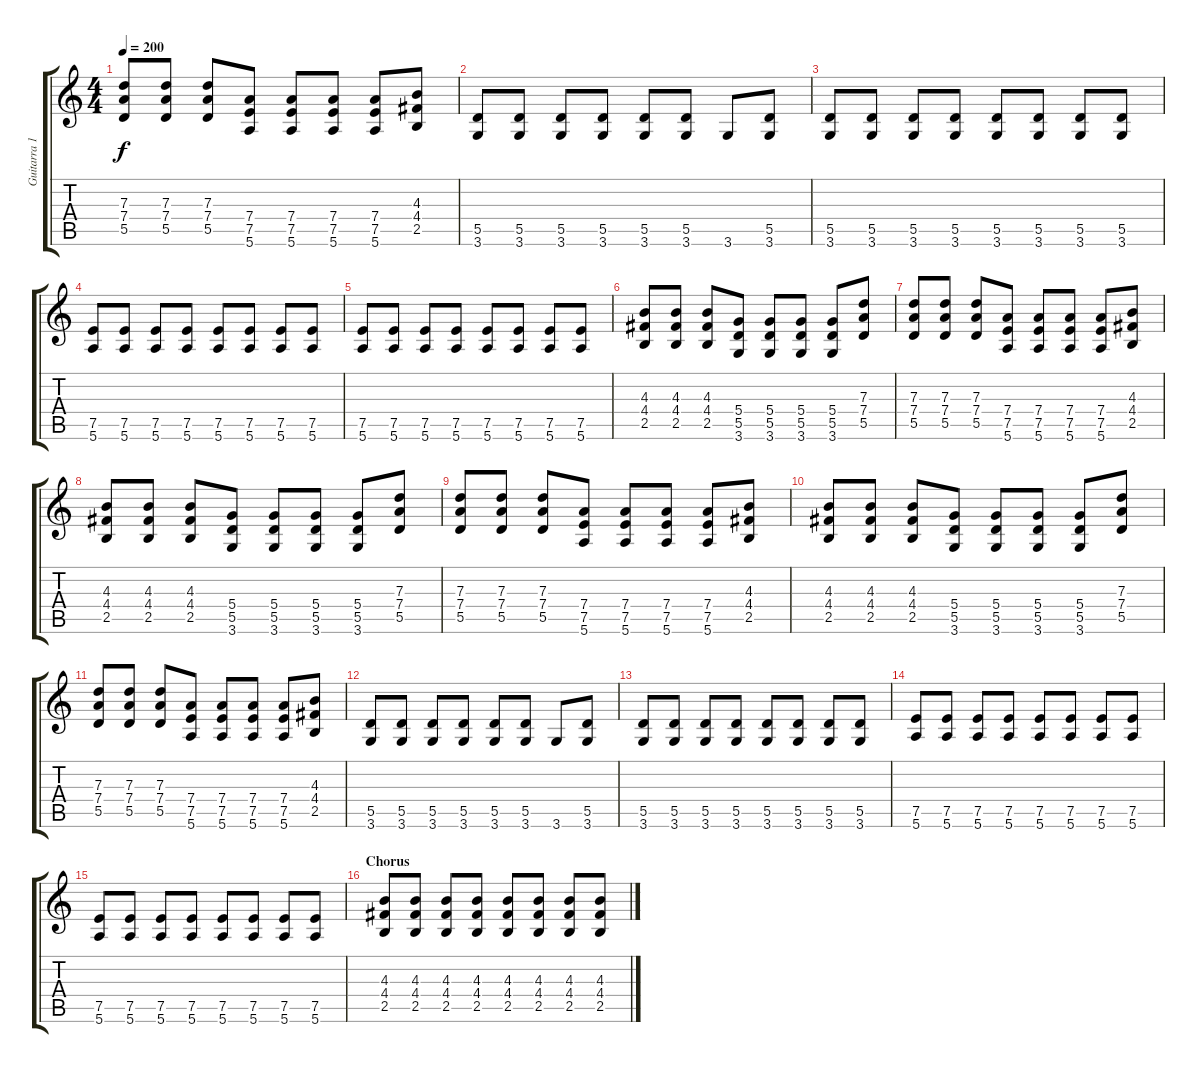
\track ("Guitarra 1 - Mathias" "Guitarra 1") {instrument distortionguitar}
\staff {score tabs}
\tuning (E4 B3 G3 D3 A2 E2) {hide}
\ts (4 4)
\tempo 200
\clef g2
\ks c
(7.3 7.4 5.5).8{dy f} (7.3 7.4 5.5).8 (7.3 7.4 5.5).8 (7.4 7.5 5.6).8 (7.4 7.5 5.6).8 (7.4 7.5 5.6).8 (7.4 7.5 5.6).8 (4.3 4.4 2.5).8 |
(5.5 3.6).8{instrument electricguitarmuted} (5.5 3.6).8 (5.5 3.6).8 (5.5 3.6).8 (5.5 3.6).8 (5.5 3.6).8 3.6.8 (5.5 3.6).8 |
(5.5 3.6).8 (5.5 3.6).8 (5.5 3.6).8 (5.5 3.6).8 (5.5 3.6).8 (5.5 3.6).8 (5.5 3.6).8 (5.5 3.6).8 |
(7.5 5.6).8 (7.5 5.6).8 (7.5 5.6).8 (7.5 5.6).8 (7.5 5.6).8 (7.5 5.6).8 (7.5 5.6).8 (7.5 5.6).8 |
(7.5 5.6).8 (7.5 5.6).8 (7.5 5.6).8 (7.5 5.6).8 (7.5 5.6).8 (7.5 5.6).8 (7.5 5.6).8 (7.5 5.6).8 |
(4.3 4.4 2.5).8 (4.3 4.4 2.5).8 (4.3 4.4 2.5).8 (5.4 5.5 3.6).8 (5.4 5.5 3.6).8 (5.4 5.5 3.6).8 (5.4 5.5 3.6).8 (7.3 7.4 5.5).8 |
(7.3 7.4 5.5).8 (7.3 7.4 5.5).8 (7.3 7.4 5.5).8 (7.4 7.5 5.6).8 (7.4 7.5 5.6).8 (7.4 7.5 5.6).8 (7.4 7.5 5.6).8 (4.3 4.4 2.5).8 |
(4.3 4.4 2.5).8 (4.3 4.4 2.5).8 (4.3 4.4 2.5).8 (5.4 5.5 3.6).8 (5.4 5.5 3.6).8 (5.4 5.5 3.6).8 (5.4 5.5 3.6).8 (7.3 7.4 5.5).8 |
(7.3 7.4 5.5).8 (7.3 7.4 5.5).8 (7.3 7.4 5.5).8 (7.4 7.5 5.6).8 (7.4 7.5 5.6).8 (7.4 7.5 5.6).8 (7.4 7.5 5.6).8 (4.3 4.4 2.5).8 |
(4.3 4.4 2.5).8 (4.3 4.4 2.5).8 (4.3 4.4 2.5).8 (5.4 5.5 3.6).8 (5.4 5.5 3.6).8 (5.4 5.5 3.6).8 (5.4 5.5 3.6).8 (7.3 7.4 5.5).8 |
(7.3 7.4 5.5).8 (7.3 7.4 5.5).8 (7.3 7.4 5.5).8 (7.4 7.5 5.6).8 (7.4 7.5 5.6).8 (7.4 7.5 5.6).8 (7.4 7.5 5.6).8 (4.3 4.4 2.5).8 |
(5.5 3.6).8 (5.5 3.6).8 (5.5 3.6).8 (5.5 3.6).8 (5.5 3.6).8 (5.5 3.6).8 3.6.8 (5.5 3.6).8 |
(5.5 3.6).8 (5.5 3.6).8 (5.5 3.6).8 (5.5 3.6).8 (5.5 3.6).8 (5.5 3.6).8 (5.5 3.6).8 (5.5 3.6).8 |
(7.5 5.6).8 (7.5 5.6).8 (7.5 5.6).8 (7.5 5.6).8 (7.5 5.6).8 (7.5 5.6).8 (7.5 5.6).8 (7.5 5.6).8 |
(7.5 5.6).8 (7.5 5.6).8 (7.5 5.6).8 (7.5 5.6).8 (7.5 5.6).8 (7.5 5.6).8 (7.5 5.6).8 (7.5 5.6).8 |
\section ("" "Chorus")
(4.3 4.4 2.5).8{volume 9 instrument distortionguitar} (4.3 4.4 2.5).8 (4.3 4.4 2.5).8 (4.3 4.4 2.5).8 (4.3 4.4 2.5).8 (4.3 4.4 2.5).8 (4.3 4.4 2.5).8 (4.3 4.4 2.5).8
